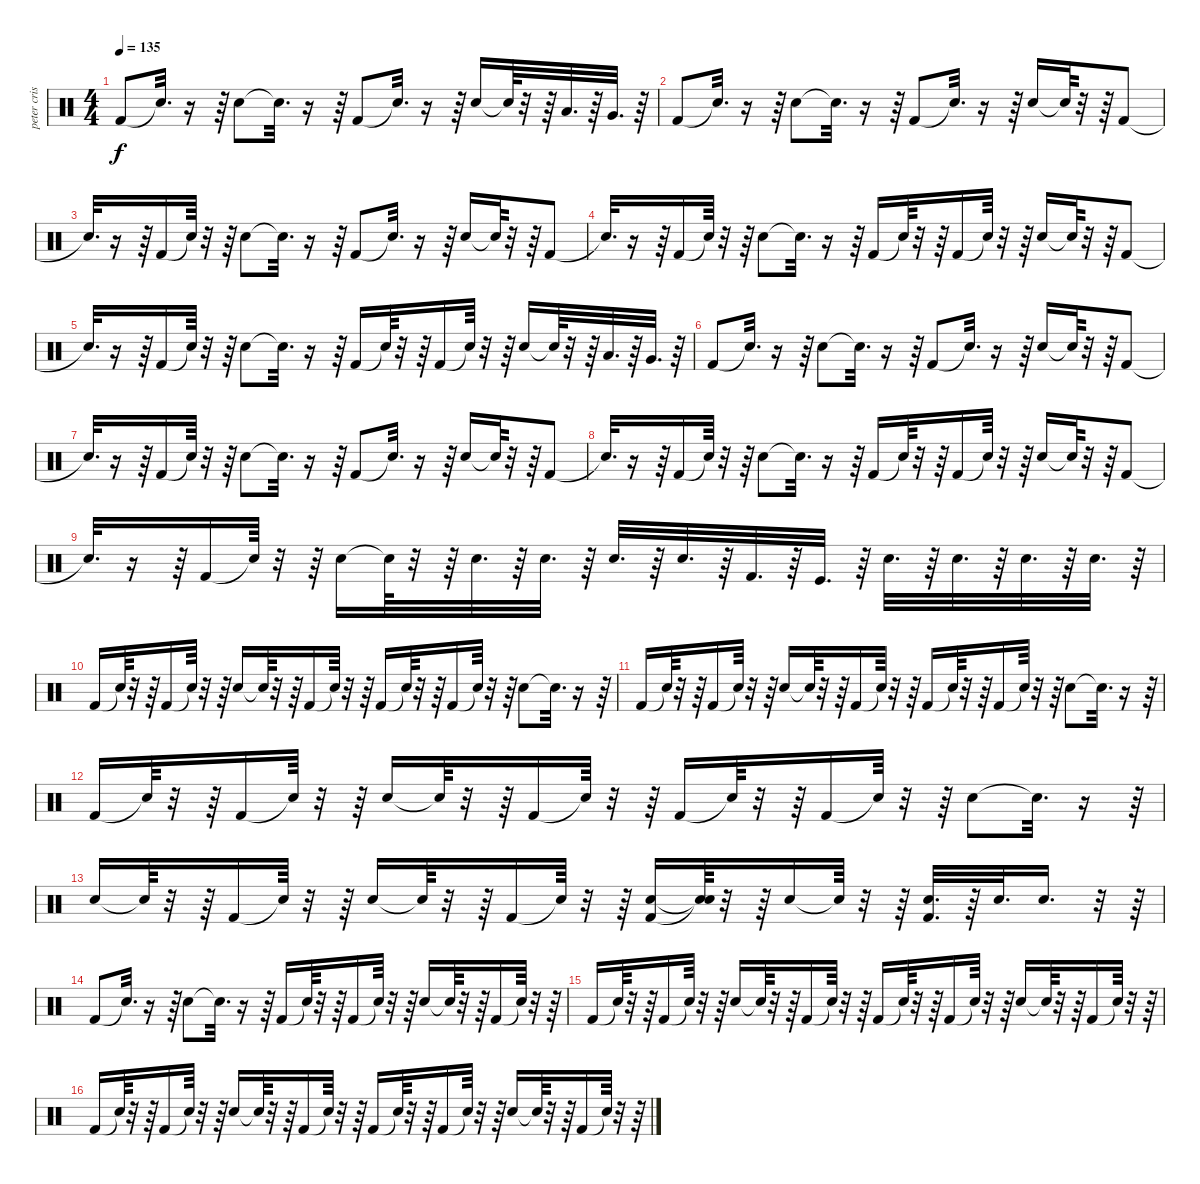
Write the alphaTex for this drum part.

\track ("peter criss" "peter cris") {solo instrument percussion}
\staff {score}
\articulation defaults
\ts (4 4)
\tempo 135
\clef neutral
\ks c "Kick (hit) 2".8{dy f} "Snare (hit)"{t}.32{d}
r.16 r.64 "Snare (hit) 2".8 "Snare (hit)"{t}.32{d} r.16 r.64 "Kick (hit) 2".8 "Snare (hit)"{t}.32{d} r.16 r.64 "Snare (hit) 2".16 "Snare (hit)"{t}.64 r.32 r.64 "Low Tom (hit)".32{d} r.64 "Very Low Tom (hit)".32{d} r.64 |
"Kick (hit) 2".8 "Snare (hit)"{t}.32{d} r.16 r.64 "Snare (hit) 2".8 "Snare (hit)"{t}.32{d} r.16 r.64 "Kick (hit) 2".8 "Snare (hit)"{t}.32{d} r.16 r.64 "Snare (hit) 2".16 "Snare (hit)"{t}.64 r.32 r.64 "Kick (hit) 2".8 |
"Snare (hit)"{t}.32{d} r.16 r.64 "Kick (hit) 2".16 "Snare (hit)"{t}.64 r.32 r.64 "Snare (hit) 2".8 "Snare (hit)"{t}.32{d} r.16 r.64 "Kick (hit) 2".8 "Snare (hit)"{t}.32{d} r.16 r.64 "Snare (hit) 2".16 "Snare (hit)"{t}.64 r.32 r.64 "Kick (hit) 2".8 |
"Snare (hit)"{t}.32{d} r.16 r.64 "Kick (hit) 2".16 "Snare (hit)"{t}.64 r.32 r.64 "Snare (hit) 2".8 "Snare (hit)"{t}.32{d} r.16 r.64 "Kick (hit) 2".16 "Snare (hit)"{t}.64 r.32 r.64 "Kick (hit) 2".16 "Snare (hit)"{t}.64 r.32 r.64 "Snare (hit) 2".16 "Snare (hit)"{t}.64 r.32 r.64 "Kick (hit) 2".8 |
"Snare (hit)"{t}.32{d} r.16 r.64 "Kick (hit) 2".16 "Snare (hit)"{t}.64 r.32 r.64 "Snare (hit) 2".8 "Snare (hit)"{t}.32{d} r.16 r.64 "Kick (hit) 2".16 "Snare (hit)"{t}.64 r.32 r.64 "Kick (hit) 2".16 "Snare (hit)"{t}.64 r.32 r.64 "Snare (hit) 2".16 "Snare (hit)"{t}.64 r.32 r.64 "Low Tom (hit)".32{d} r.64 "Very Low Tom (hit)".32{d} r.64 |
"Kick (hit) 2".8 "Snare (hit)"{t}.32{d} r.16 r.64 "Snare (hit) 2".8 "Snare (hit)"{t}.32{d} r.16 r.64 "Kick (hit) 2".8 "Snare (hit)"{t}.32{d} r.16 r.64 "Snare (hit) 2".16 "Snare (hit)"{t}.64 r.32 r.64 "Kick (hit) 2".8 |
"Snare (hit)"{t}.32{d} r.16 r.64 "Kick (hit) 2".16 "Snare (hit)"{t}.64 r.32 r.64 "Snare (hit) 2".8 "Snare (hit)"{t}.32{d} r.16 r.64 "Kick (hit) 2".8 "Snare (hit)"{t}.32{d} r.16 r.64 "Snare (hit) 2".16 "Snare (hit)"{t}.64 r.32 r.64 "Kick (hit) 2".8 |
"Snare (hit)"{t}.32{d} r.16 r.64 "Kick (hit) 2".16 "Snare (hit)"{t}.64 r.32 r.64 "Snare (hit) 2".8 "Snare (hit)"{t}.32{d} r.16 r.64 "Kick (hit) 2".16 "Snare (hit)"{t}.64 r.32 r.64 "Kick (hit) 2".16 "Snare (hit)"{t}.64 r.32 r.64 "Snare (hit) 2".16 "Snare (hit)"{t}.64 r.32 r.64 "Kick (hit) 2".8 |
"Snare (hit)"{t}.32{d} r.16 r.64 "Kick (hit) 2".16 "Snare (hit)"{t}.64 r.32 r.64 "Snare (hit) 2".16 "Snare (hit)"{t}.64 r.32 r.64 "Snare (hit) 2".32{d} r.64 "Snare (hit) 2".32{d} r.64 "Snare (hit) 2".32{d} r.64 "Snare (hit) 2".32{d} r.64 "Kick (hit) 2".32{d} r.64 "Kick (hit)".32{d} r.64 "Snare (hit) 2".32{d} r.64 "Snare (hit) 2".32{d} r.64 "Snare (hit) 2".32{d} r.64 "Snare (hit) 2".32{d} r.64 |
"Kick (hit) 2".16 "Snare (hit)"{t}.64 r.32 r.64 "Kick (hit) 2".16 "Snare (hit)"{t}.64 r.32 r.64 "Snare (hit) 2".16 "Snare (hit)"{t}.64 r.32 r.64 "Kick (hit) 2".16 "Snare (hit)"{t}.64 r.32 r.64 "Kick (hit) 2".16 "Snare (hit)"{t}.64 r.32 r.64 "Kick (hit) 2".16 "Snare (hit)"{t}.64 r.32 r.64 "Snare (hit) 2".8 "Snare (hit)"{t}.32{d} r.16 r.64 |
"Kick (hit) 2".16 "Snare (hit)"{t}.64 r.32 r.64 "Kick (hit) 2".16 "Snare (hit)"{t}.64 r.32 r.64 "Snare (hit) 2".16 "Snare (hit)"{t}.64 r.32 r.64 "Kick (hit) 2".16 "Snare (hit)"{t}.64 r.32 r.64 "Kick (hit) 2".16 "Snare (hit)"{t}.64 r.32 r.64 "Kick (hit) 2".16 "Snare (hit)"{t}.64 r.32 r.64 "Snare (hit) 2".8 "Snare (hit)"{t}.32{d} r.16 r.64 |
"Kick (hit) 2".16 "Snare (hit)"{t}.64 r.32 r.64 "Kick (hit) 2".16 "Snare (hit)"{t}.64 r.32 r.64 "Snare (hit) 2".16 "Snare (hit)"{t}.64 r.32 r.64 "Kick (hit) 2".16 "Snare (hit)"{t}.64 r.32 r.64 "Kick (hit) 2".16 "Snare (hit)"{t}.64 r.32 r.64 "Kick (hit) 2".16 "Snare (hit)"{t}.64 r.32 r.64 "Snare (hit) 2".8 "Snare (hit)"{t}.32{d} r.16 r.64 |
"Snare (hit) 2".16 "Snare (hit)"{t}.64 r.32 r.64 "Kick (hit) 2".16 "Snare (hit)"{t}.64 r.32 r.64 "Snare (hit) 2".16 "Snare (hit)"{t}.64 r.32 r.64 "Kick (hit) 2".16 "Snare (hit)"{t}.64 r.32 r.64 ("Kick (hit) 2" "Snare (hit) 2").16 ("Snare (hit)"{t} "Snare (hit)"{t}).64 r.32 r.64 "Snare (hit) 2".16 "Snare (hit)"{t}.64 r.32 r.64 ("Kick (hit) 2" "Snare (hit) 2").32{d} r.64 "Snare (hit) 2".32{d} "Snare (hit) 2".16{d} r.32 r.64 |
"Kick (hit) 2".8 "Snare (hit)"{t}.32{d} r.16 r.64 "Snare (hit) 2".8 "Snare (hit)"{t}.32{d} r.16 r.64 "Kick (hit) 2".16 "Snare (hit)"{t}.64 r.32 r.64 "Kick (hit) 2".16 "Snare (hit)"{t}.64 r.32 r.64 "Snare (hit) 2".16 "Snare (hit)"{t}.64 r.32 r.64 "Kick (hit) 2".16 "Snare (hit)"{t}.64 r.32 r.64 |
"Kick (hit) 2".16 "Snare (hit)"{t}.64 r.32 r.64 "Kick (hit) 2".16 "Snare (hit)"{t}.64 r.32 r.64 "Snare (hit) 2".16 "Snare (hit)"{t}.64 r.32 r.64 "Kick (hit) 2".16 "Snare (hit)"{t}.64 r.32 r.64 "Kick (hit) 2".16 "Snare (hit)"{t}.64 r.32 r.64 "Kick (hit) 2".16 "Snare (hit)"{t}.64 r.32 r.64 "Snare (hit) 2".16 "Snare (hit)"{t}.64 r.32 r.64 "Kick (hit) 2".16 "Snare (hit)"{t}.64 r.32 r.64 |
"Kick (hit) 2".16 "Snare (hit)"{t}.64 r.32 r.64 "Kick (hit) 2".16 "Snare (hit)"{t}.64 r.32 r.64 "Snare (hit) 2".16 "Snare (hit)"{t}.64 r.32 r.64 "Kick (hit) 2".16 "Snare (hit)"{t}.64 r.32 r.64 "Kick (hit) 2".16 "Snare (hit)"{t}.64 r.32 r.64 "Kick (hit) 2".16 "Snare (hit)"{t}.64 r.32 r.64 "Snare (hit) 2".16 "Snare (hit)"{t}.64 r.32 r.64 "Kick (hit) 2".16 "Snare (hit)"{t}.64 r.32 r.64
